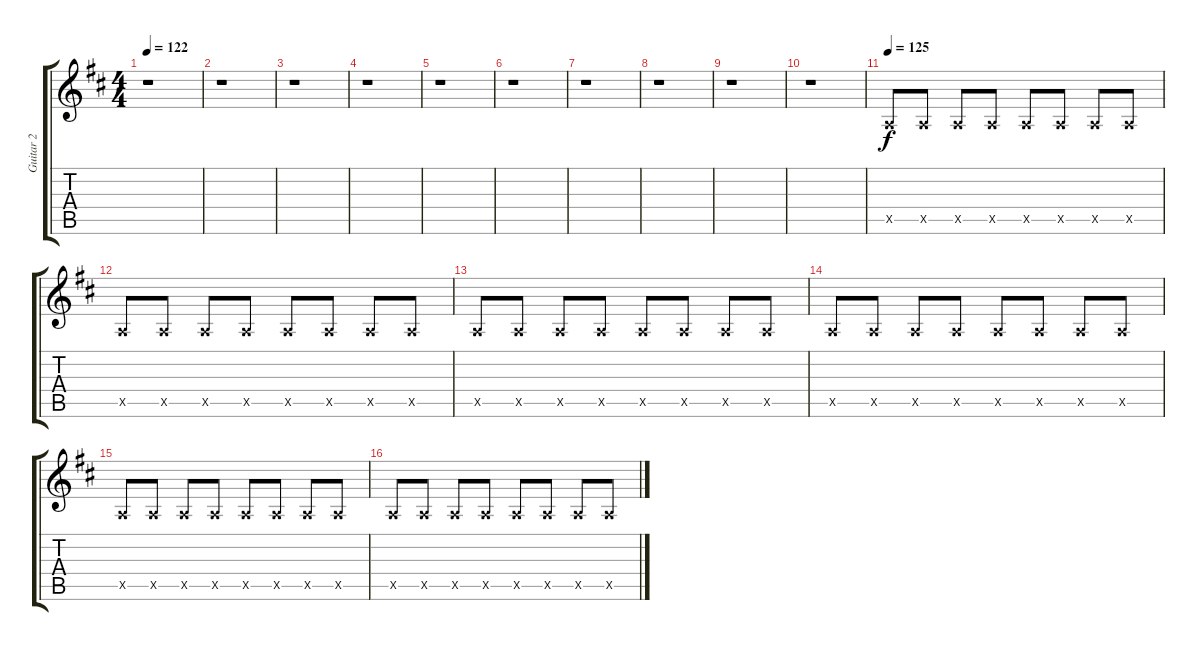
\track ("Guitar 2" "Guitar 2") {instrument distortionguitar}
\staff {score tabs}
\tuning (E4 B3 G3 D3 A2 E2) {hide}
\ts (4 4)
\tempo 122
\clef g2
\ks d
r.1{dy f} |
r.1 |
r.1 |
r.1 |
r.1 |
r.1 |
r.1 |
r.1 |
r.1 |
r.1 |
\tempo 125
0.5{x}.8 0.5{x}.8 0.5{x}.8 0.5{x}.8 0.5{x}.8 0.5{x}.8 0.5{x}.8 0.5{x}.8 |
0.5{x}.8 0.5{x}.8 0.5{x}.8 0.5{x}.8 0.5{x}.8 0.5{x}.8 0.5{x}.8 0.5{x}.8 |
0.5{x}.8 0.5{x}.8 0.5{x}.8 0.5{x}.8 0.5{x}.8 0.5{x}.8 0.5{x}.8 0.5{x}.8 |
0.5{x}.8 0.5{x}.8 0.5{x}.8 0.5{x}.8 0.5{x}.8 0.5{x}.8 0.5{x}.8 0.5{x}.8 |
0.5{x}.8 0.5{x}.8 0.5{x}.8 0.5{x}.8 0.5{x}.8 0.5{x}.8 0.5{x}.8 0.5{x}.8 |
0.5{x}.8 0.5{x}.8 0.5{x}.8 0.5{x}.8 0.5{x}.8 0.5{x}.8 0.5{x}.8 0.5{x}.8
